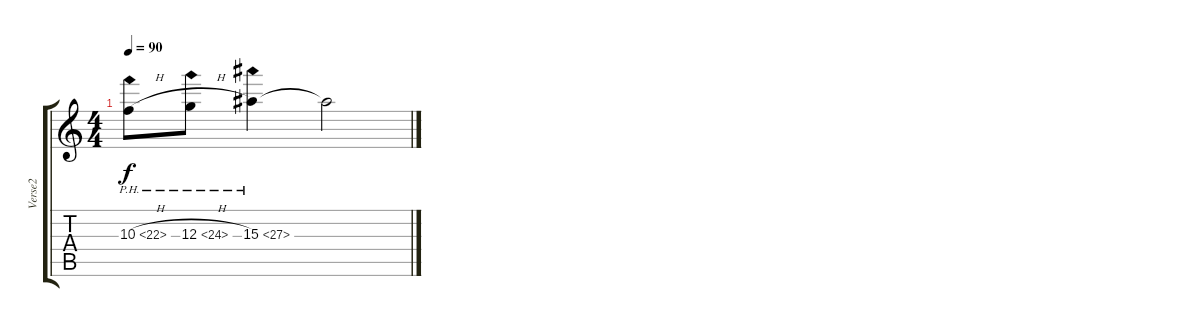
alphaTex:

\track ("Verse2" "Verse2") {instrument acousticguitarsteel}
\staff {score tabs}
\tuning (E4 B3 G3 D3 A2 E2) {hide}
\ts (4 4)
\tempo 90
\clef g2
\ks c
10.3{ph 12 h}.8{dy f} 12.3{ph 12 h}.8 15.3{ph 12}.4 15.3{t}.2
